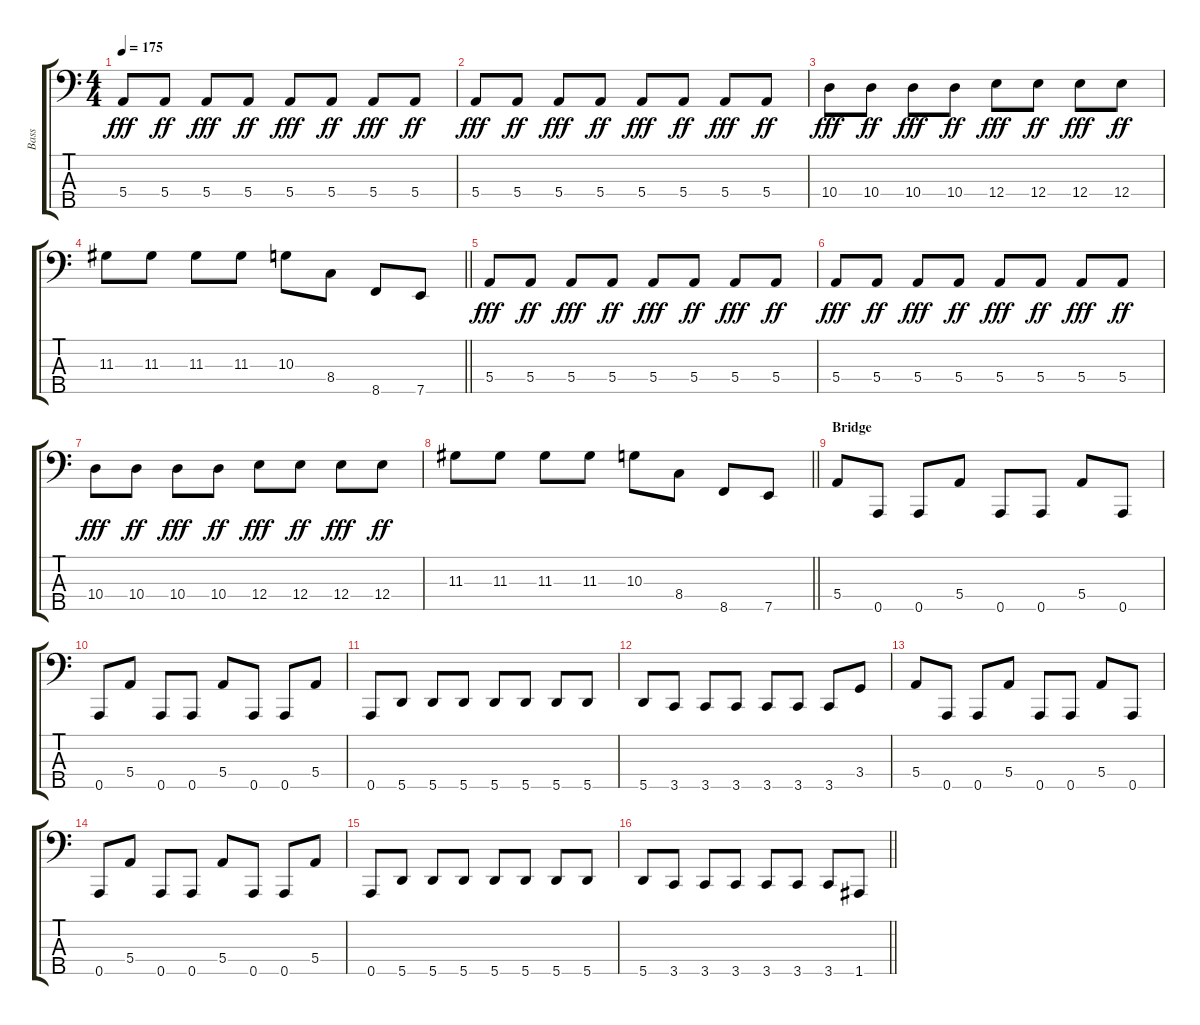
\track ("Bass" "Bass") {instrument electricbasspick}
\staff {score tabs}
\tuning (G2 D2 A1 E1 A0) {hide}
\ts (4 4)
\tempo 175
\clef f4
\ks c
5.4.8{dy fff} 5.4.8{dy ff} 5.4.8{dy fff} 5.4.8{dy ff} 5.4.8{dy fff} 5.4.8{dy ff} 5.4.8{dy fff} 5.4.8{dy ff} |
5.4.8{dy fff} 5.4.8{dy ff} 5.4.8{dy fff} 5.4.8{dy ff} 5.4.8{dy fff} 5.4.8{dy ff} 5.4.8{dy fff} 5.4.8{dy ff} |
10.4.8{dy fff} 10.4.8{dy ff} 10.4.8{dy fff} 10.4.8{dy ff} 12.4.8{dy fff} 12.4.8{dy ff} 12.4.8{dy fff} 12.4.8{dy ff} |
\barLineRight lightlight
11.3.8 11.3.8 11.3.8 11.3.8 10.3.8 8.4.8 8.5.8 7.5.8 |
5.4.8{dy fff} 5.4.8{dy ff} 5.4.8{dy fff} 5.4.8{dy ff} 5.4.8{dy fff} 5.4.8{dy ff} 5.4.8{dy fff} 5.4.8{dy ff} |
5.4.8{dy fff} 5.4.8{dy ff} 5.4.8{dy fff} 5.4.8{dy ff} 5.4.8{dy fff} 5.4.8{dy ff} 5.4.8{dy fff} 5.4.8{dy ff} |
10.4.8{dy fff} 10.4.8{dy ff} 10.4.8{dy fff} 10.4.8{dy ff} 12.4.8{dy fff} 12.4.8{dy ff} 12.4.8{dy fff} 12.4.8{dy ff} |
\barLineRight lightlight
11.3.8 11.3.8 11.3.8 11.3.8 10.3.8 8.4.8 8.5.8 7.5.8 |
\section ("" "Bridge")
5.4.8 0.5.8 0.5.8 5.4.8 0.5.8 0.5.8 5.4.8 0.5.8 |
0.5.8 5.4.8 0.5.8 0.5.8 5.4.8 0.5.8 0.5.8 5.4.8 |
0.5.8 5.5.8 5.5.8 5.5.8 5.5.8 5.5.8 5.5.8 5.5.8 |
5.5.8 3.5.8 3.5.8 3.5.8 3.5.8 3.5.8 3.5.8 3.4.8 |
5.4.8 0.5.8 0.5.8 5.4.8 0.5.8 0.5.8 5.4.8 0.5.8 |
0.5.8 5.4.8 0.5.8 0.5.8 5.4.8 0.5.8 0.5.8 5.4.8 |
0.5.8 5.5.8 5.5.8 5.5.8 5.5.8 5.5.8 5.5.8 5.5.8 |
\barLineRight lightlight
5.5.8 3.5.8 3.5.8 3.5.8 3.5.8 3.5.8 3.5.8 1.5.8
